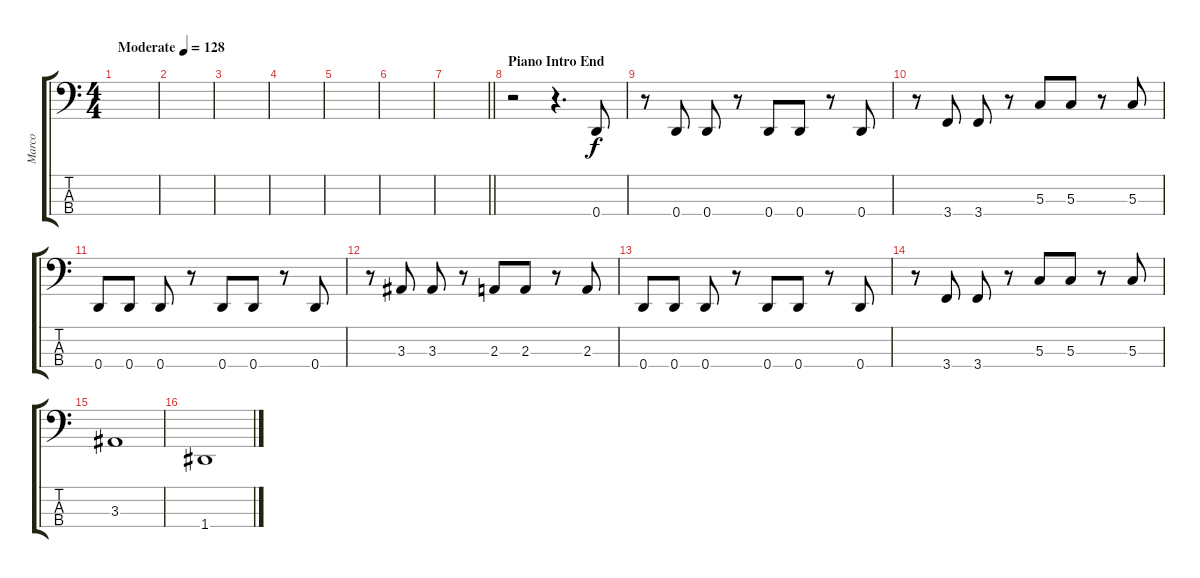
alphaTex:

\track ("Marco" "Marco") {instrument electricbasspick}
\staff {score tabs}
\tuning (F2 C2 G1 D1) {hide}
\ts (4 4)
\tempo (128 "Moderate")
\clef f4
\ks c
|
|
|
|
|
|
\barLineRight lightlight
|
\section ("" "Piano Intro End")
r.2 r.4{d} 0.4.8 |
r.8 0.4.8 0.4.8 r.8 0.4.8 0.4.8 r.8 0.4.8 |
r.8 3.4.8 3.4.8 r.8 5.3.8 5.3.8 r.8 5.3.8 |
0.4.8 0.4.8 0.4.8 r.8 0.4.8 0.4.8 r.8 0.4.8 |
r.8 3.3.8 3.3.8 r.8 2.3.8 2.3.8 r.8 2.3.8 |
0.4.8 0.4.8 0.4.8 r.8 0.4.8 0.4.8 r.8 0.4.8 |
r.8 3.4.8 3.4.8 r.8 5.3.8 5.3.8 r.8 5.3.8 |
3.3.1 |
1.4.1
